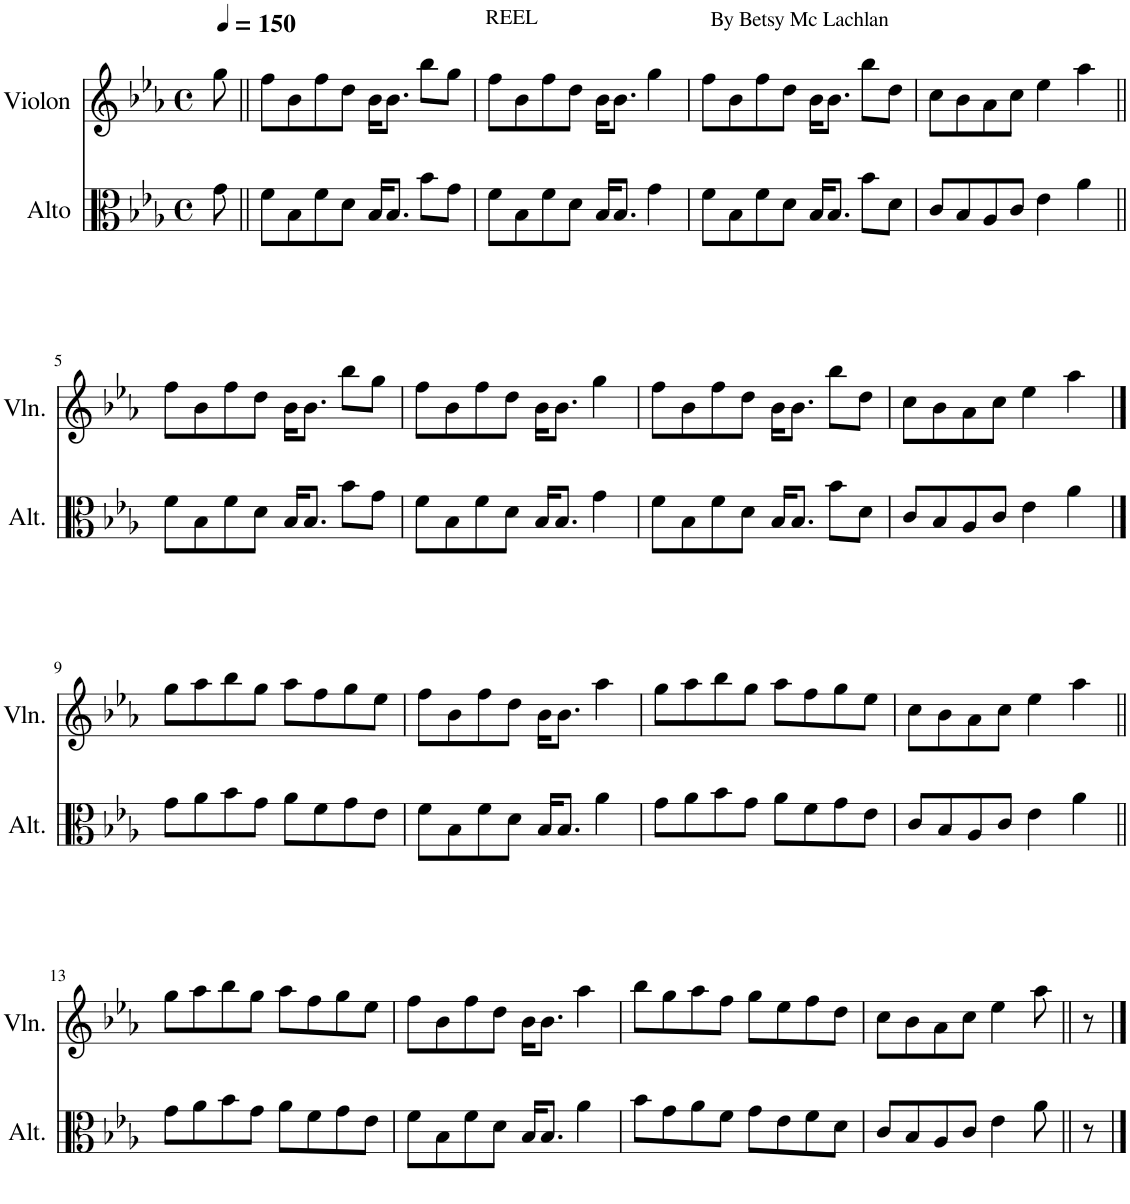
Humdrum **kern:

**kern	**kern
*part2	*part1
*staff2	*staff1
*I"Alto	*I"Violon
*I'Alt.	*I'Vln.
*clefC3	*clefG2
*k[b-e-a-]	*k[b-e-a-]
*M4/4	*M4/4
*met(c)	*met(c)
*MM150	*MM150
=	=
8g\	8gg\
=1||	=1||
8f\L	8ff\L
8B-\	8b-\
8f\	8ff\
8d\J	8dd\J
16B-/KL	16b-\KL
8.B-/J	8.b-\J
8b-\L	8bb-\L
8g\J	8gg\J
=2	=2
!	!LO:TX:a:t=REEL
8f\L	8ff\L
8B-\	8b-\
8f\	8ff\
8d\J	8dd\J
16B-/KL	16b-\KL
8.B-/J	8.b-\J
4g\	4gg\
=3	=3
!	!LO:TX:a:t=By Betsy Mc Lachlan
8f\L	8ff\L
8B-\	8b-\
8f\	8ff\
8d\J	8dd\J
16B-/KL	16b-\KL
8.B-/J	8.b-\J
8b-\L	8bb-\L
8d\J	8dd\J
=4	=4
8c/L	8cc\L
8B-/	8b-\
8A-/	8a-\
8c/J	8cc\J
4e-\	4ee-\
4a-\	4aa-\
!!LO:LB:g=z
=5||	=5||
8f\L	8ff\L
8B-\	8b-\
8f\	8ff\
8d\J	8dd\J
16B-/KL	16b-\KL
8.B-/J	8.b-\J
8b-\L	8bb-\L
8g\J	8gg\J
=6	=6
8f\L	8ff\L
8B-\	8b-\
8f\	8ff\
8d\J	8dd\J
16B-/KL	16b-\KL
8.B-/J	8.b-\J
4g\	4gg\
=7	=7
8f\L	8ff\L
8B-\	8b-\
8f\	8ff\
8d\J	8dd\J
16B-/KL	16b-\KL
8.B-/J	8.b-\J
8b-\L	8bb-\L
8d\J	8dd\J
=8	=8
8c/L	8cc\L
8B-/	8b-\
8A-/	8a-\
8c/J	8cc\J
4e-\	4ee-\
4a-\	4aa-\
!!LO:LB:g=z
==9	==9
8g\L	8gg\L
8a-\	8aa-\
8b-\	8bb-\
8g\J	8gg\J
8a-\L	8aa-\L
8f\	8ff\
8g\	8gg\
8e-\J	8ee-\J
=10	=10
8f\L	8ff\L
8B-\	8b-\
8f\	8ff\
8d\J	8dd\J
16B-/KL	16b-\KL
8.B-/J	8.b-\J
4a-\	4aa-\
=11	=11
8g\L	8gg\L
8a-\	8aa-\
8b-\	8bb-\
8g\J	8gg\J
8a-\L	8aa-\L
8f\	8ff\
8g\	8gg\
8e-\J	8ee-\J
=12	=12
8c/L	8cc\L
8B-/	8b-\
8A-/	8a-\
8c/J	8cc\J
4e-\	4ee-\
4a-\	4aa-\
!!LO:LB:g=z
=13||	=13||
8g\L	8gg\L
8a-\	8aa-\
8b-\	8bb-\
8g\J	8gg\J
8a-\L	8aa-\L
8f\	8ff\
8g\	8gg\
8e-\J	8ee-\J
=14	=14
8f\L	8ff\L
8B-\	8b-\
8f\	8ff\
8d\J	8dd\J
16B-/KL	16b-\KL
8.B-/J	8.b-\J
4a-\	4aa-\
=15	=15
8b-\L	8bb-\L
8g\	8gg\
8a-\	8aa-\
8f\J	8ff\J
8g\L	8gg\L
8e-\	8ee-\
8f\	8ff\
8d\J	8dd\J
=16	=16
8c/L	8cc\L
8B-/	8b-\
8A-/	8a-\
8c/J	8cc\J
4e-\	4ee-\
8a-\	8aa-\
8r	8r
==	==
*-	*-
